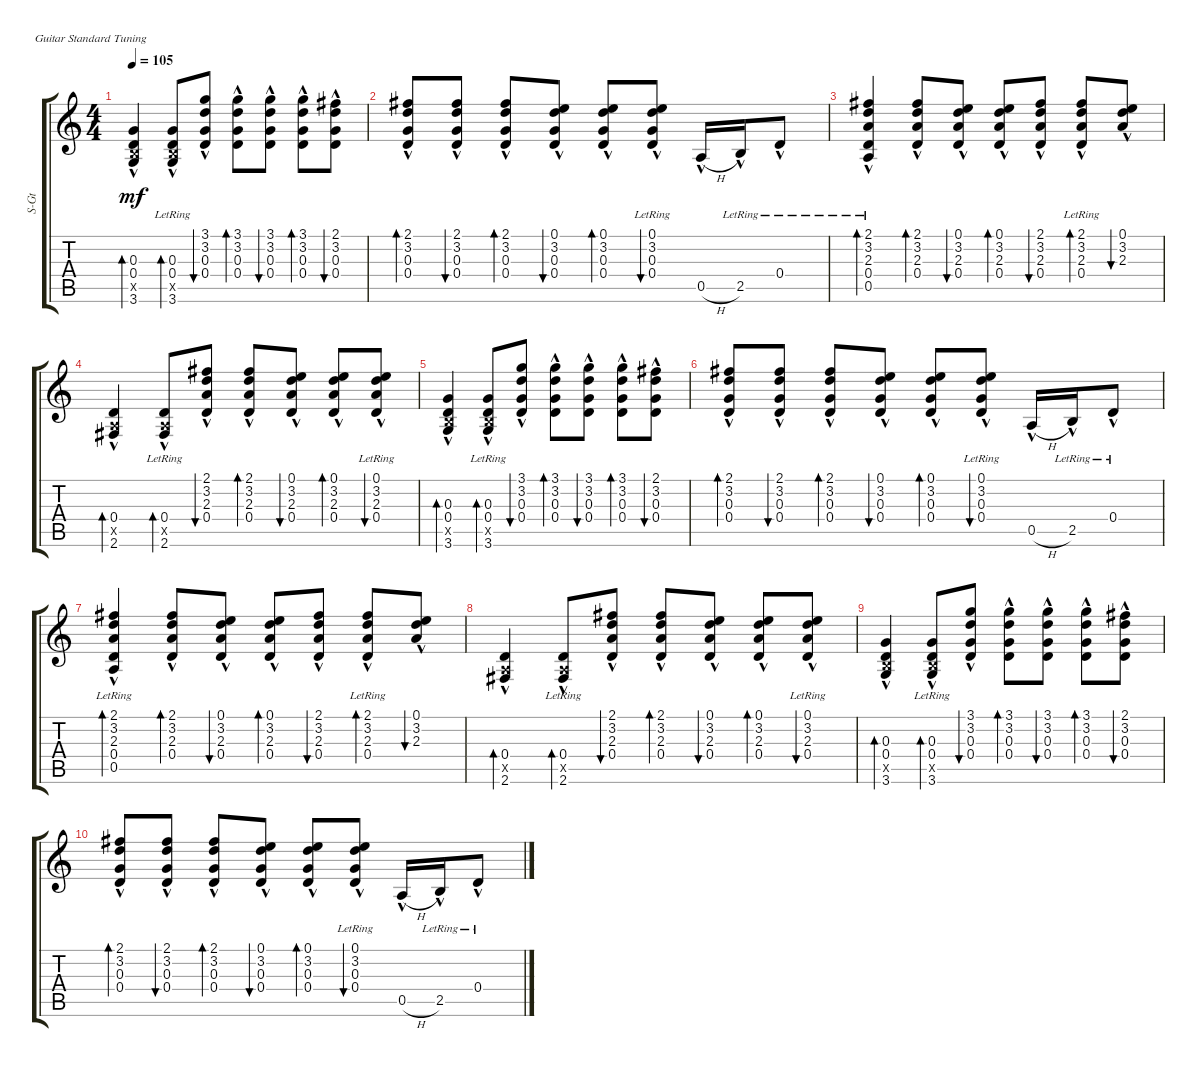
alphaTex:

\defaultSystemsLayout 4
\otherSystemsTrackNameOrientation horizontal
\chordDiagramsInScore
\track ("Zakk Wylde Acoustic Rhythm" "S-Gt") {instrument acousticguitarsteel}
\staff {score tabs}
\tuning (E4 B3 G3 D3 A2 E2)
\ts (4 4)
\tempo 105
\clef g2
\ks c
(3.6{hac} 2.5{hac x} 0.4{hac} 0.3{hac}).4{bd 64 dy mf} (2.5{hac x} 0.4{hac} 0.3{hac} 3.6{hac lr}).8{bd 63} (0.3{hac} 3.2{hac} 3.1{hac} 0.4{hac}).8{bu 58} (3.1{hac} 3.2{hac} 0.3{hac} 0.4{hac}).8{bd 62} (0.3{hac} 3.2{hac} 3.1{hac} 0.4{hac}).8{bu 65} (0.3{hac} 3.2{hac} 3.1{hac} 0.4{hac}).8{bd 61} (0.3{hac} 3.2{hac} 2.1{hac} 0.4{hac}).8{bu 65} |
(0.3{hac} 3.2{hac} 2.1{hac} 0.4{hac}).8{bd 60} (2.1{hac} 0.3{hac} 3.2{hac} 0.4{hac}).8{bu 58} (2.1{hac} 0.3{hac} 3.2{hac} 0.4{hac}).8{bd 59} (0.1{hac} 3.2{hac} 0.3{hac} 0.4{hac}).8{bu 58} (0.1{hac} 3.2{hac} 0.3{hac} 0.4{hac}).8{bd 58} (0.1{hac lr} 3.2{hac lr} 0.3{hac lr} 0.4{hac lr}).8{bu 58} 0.5{h hac}.16 2.5{hac lr}.16 0.4{hac lr}.8 |
(0.4{hac} 2.3{hac} 3.2{hac} 2.1{hac} 0.5{lr}).4{bd 56} (0.4{hac} 2.3{hac} 3.2{hac} 2.1{hac}).8{bd 52} (0.1{hac} 3.2{hac} 2.3{hac} 0.4{hac}).8{bu 53} (0.4{hac} 2.3{hac} 3.2{hac} 0.1{hac}).8{bd 51} (2.1{hac} 3.2{hac} 2.3{hac} 0.4{hac}).8{bu 54} (2.1{hac} 3.2{hac} 2.3{hac} 0.4{hac lr}).8{bd 51} (0.1{hac} 3.2{hac} 2.3{hac}).8{bu 55} |
(0.4{hac} 2.6{hac} 0.5{hac x}).4{bd 56} (0.4{hac} 0.5{hac x} 2.6{hac lr}).8{bd 52} (2.1{hac} 3.2{hac} 2.3{hac} 0.4{hac}).8{bu 53} (0.4{hac} 2.3{hac} 3.2{hac} 2.1{hac}).8{bd 51} (0.1{hac} 3.2{hac} 2.3{hac} 0.4{hac}).8{bu 54} (0.1{hac} 3.2{hac} 2.3{hac} 0.4{hac}).8{bd 51} (0.1{hac lr} 3.2{hac lr} 2.3{hac} 0.4{hac}).8{bu 55} |
(3.6{hac} 2.5{hac x} 0.4{hac} 0.3{hac}).4{bd 64} (2.5{hac x} 0.4{hac} 0.3{hac} 3.6{hac lr}).8{bd 63} (0.3{hac} 3.2{hac} 3.1{hac} 0.4{hac}).8{bu 58} (3.1{hac} 3.2{hac} 0.3{hac} 0.4{hac}).8{bd 62} (0.3{hac} 3.2{hac} 3.1{hac} 0.4{hac}).8{bu 65} (0.3{hac} 3.2{hac} 3.1{hac} 0.4{hac}).8{bd 61} (0.3{hac} 3.2{hac} 2.1{hac} 0.4{hac}).8{bu 65} |
(0.3{hac} 3.2{hac} 2.1{hac} 0.4{hac}).8{bd 60} (2.1{hac} 0.3{hac} 3.2{hac} 0.4{hac}).8{bu 58} (2.1{hac} 0.3{hac} 3.2{hac} 0.4{hac}).8{bd 59} (0.1{hac} 3.2{hac} 0.3{hac} 0.4{hac}).8{bu 58} (0.1{hac} 3.2{hac} 0.3{hac} 0.4{hac}).8{bd 58} (0.1{hac lr} 3.2{hac lr} 0.3{hac lr} 0.4{hac lr}).8{bu 58} 0.5{h hac}.16 2.5{hac lr}.16 0.4{hac lr}.8 |
(0.4{hac} 2.3{hac} 3.2{hac} 2.1{hac} 0.5{lr}).4{bd 56} (0.4{hac} 2.3{hac} 3.2{hac} 2.1{hac}).8{bd 52} (0.1{hac} 3.2{hac} 2.3{hac} 0.4{hac}).8{bu 53} (0.4{hac} 2.3{hac} 3.2{hac} 0.1{hac}).8{bd 51} (2.1{hac} 3.2{hac} 2.3{hac} 0.4{hac}).8{bu 54} (2.1{hac} 3.2{hac} 2.3{hac} 0.4{hac lr}).8{bd 51} (0.1{hac} 3.2{hac} 2.3{hac}).8{bu 55} |
(0.4{hac} 2.6{hac} 0.5{hac x}).4{bd 56} (0.4{hac} 0.5{hac x} 2.6{hac lr}).8{bd 52} (2.1{hac} 3.2{hac} 2.3{hac} 0.4{hac}).8{bu 53} (0.4{hac} 2.3{hac} 3.2{hac} 2.1{hac}).8{bd 51} (0.1{hac} 3.2{hac} 2.3{hac} 0.4{hac}).8{bu 54} (0.1{hac} 3.2{hac} 2.3{hac} 0.4{hac}).8{bd 51} (0.1{hac lr} 3.2{hac lr} 2.3{hac} 0.4{hac}).8{bu 55} |
(3.6{hac} 2.5{hac x} 0.4{hac} 0.3{hac}).4{bd 64} (2.5{hac x} 0.4{hac} 0.3{hac} 3.6{hac lr}).8{bd 63} (0.3{hac} 3.2{hac} 3.1{hac} 0.4{hac}).8{bu 58} (3.1{hac} 3.2{hac} 0.3{hac} 0.4{hac}).8{bd 62} (0.3{hac} 3.2{hac} 3.1{hac} 0.4{hac}).8{bu 65} (0.3{hac} 3.2{hac} 3.1{hac} 0.4{hac}).8{bd 61} (0.3{hac} 3.2{hac} 2.1{hac} 0.4{hac}).8{bu 65} |
(0.3{hac} 3.2{hac} 2.1{hac} 0.4{hac}).8{bd 60} (2.1{hac} 0.3{hac} 3.2{hac} 0.4{hac}).8{bu 58} (2.1{hac} 0.3{hac} 3.2{hac} 0.4{hac}).8{bd 59} (0.1{hac} 3.2{hac} 0.3{hac} 0.4{hac}).8{bu 58} (0.1{hac} 3.2{hac} 0.3{hac} 0.4{hac}).8{bd 58} (0.1{hac lr} 3.2{hac lr} 0.3{hac lr} 0.4{hac lr}).8{bu 58} 0.5{h hac}.16 2.5{hac lr}.16 0.4{hac lr}.8
